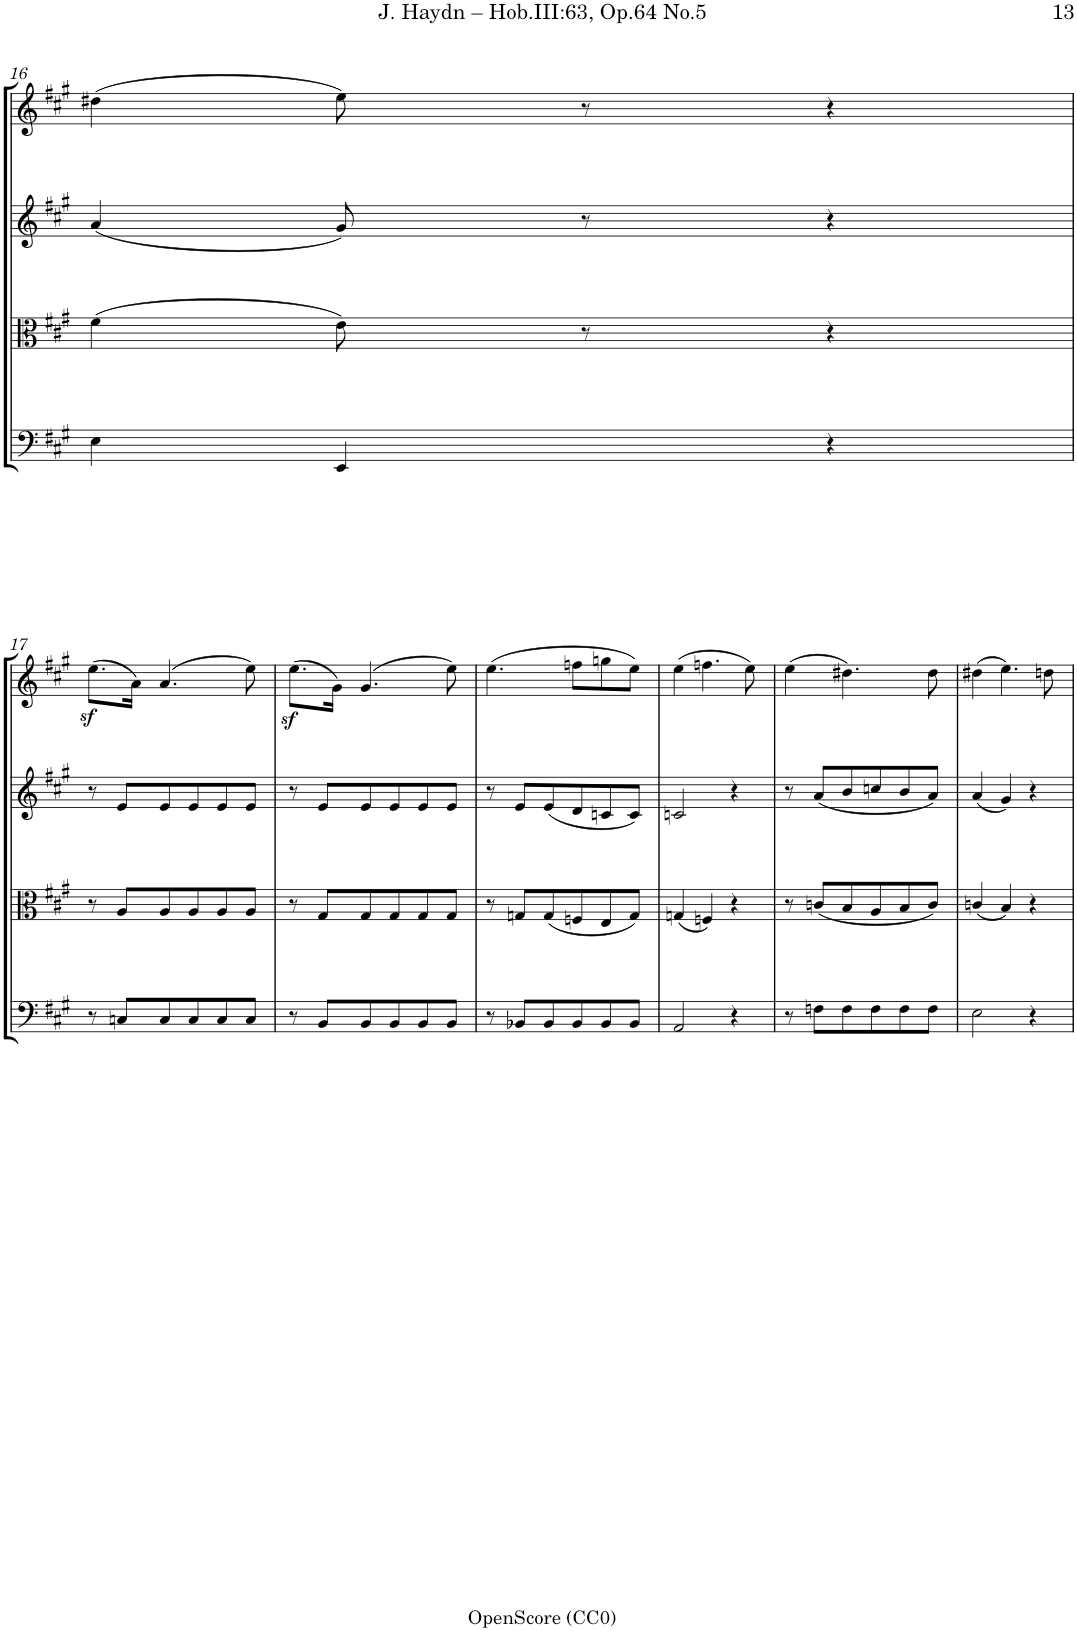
**kern	**kern	**kern	**kern
*part4	*part3	*part2	*part1
*staff4	*staff3	*staff2	*staff1
*I"Violoncello	*I"Viola	*I"Violin 2	*I"Violin 1
*I'Vc	*I'Vla	*I'Vln	*I'Vln
!!LO:PB:g=z
*clefF4	*clefC3	*clefG2	*clefG2
*k[f#c#g#]	*k[f#c#g#]	*k[f#c#g#]	*k[f#c#g#]
*M3/4	*M3/4	*M3/4	*M3/4
=16	=16	=16	=16
4E\	(4f#\	(4a/	(4dd#X\
4EE/	8e\)	8g#/)	8ee\)
.	8r	8r	8r
4r	4r	4r	4r
!!LO:LB:g=z
=17	=17	=17	=17
8r	8r	8r	(8.eez<\L
8Cn/L	8A/L	8e/L	.
.	.	.	16a\Jk)
8C/	8A/	8e/	(4.a/
8C/	8A/	8e/	.
8C/	8A/	8e/	.
8C/J	8A/J	8e/J	8ee\)
=18	=18	=18	=18
8r	8r	8r	(8.eez<\L
8BB/L	8G#/L	8e/L	.
.	.	.	16g#\Jk)
8BB/	8G#/	8e/	(4.g#/
8BB/	8G#/	8e/	.
8BB/	8G#/	8e/	.
8BB/J	8G#/J	8e/J	8ee\)
=19	=19	=19	=19
8r	8r	8r	(4.ee\
8BB-X/L	8Gn/L	8e/L	.
8BB-/	(8G/	(8e/	.
8BB-/	8Fn/	8d/	8ffn\L
8BB-/	8E/	8cn/	8ggn\
8BB-/J	8G/J)	8c/J)	8ee\J)
=20	=20	=20	=20
2AA/	(4Gn/	2cn/	(4ee\
.	4Fn/)	.	4.ffn\
4r	4r	4r	.
.	.	.	8ee\)
=21	=21	=21	=21
8r	8r	8r	(4ee\
8Fn\L	(8cn/L	(8a/L	.
8F\	8B/	8b/	4.dd#X\)
8F\	8A/	8ccn/	.
8F\	8B/	8b/	.
8F\J	8c/J)	8a/J)	8dd#\
=22	=22	=22	=22
2E\	(4cn/	(4a/	(4dd#X\
.	4B/)	4g#/)	4.ee\)
4r	4r	4r	.
.	.	.	8ddn\
=	=	=	=
*-	*-	*-	*-
